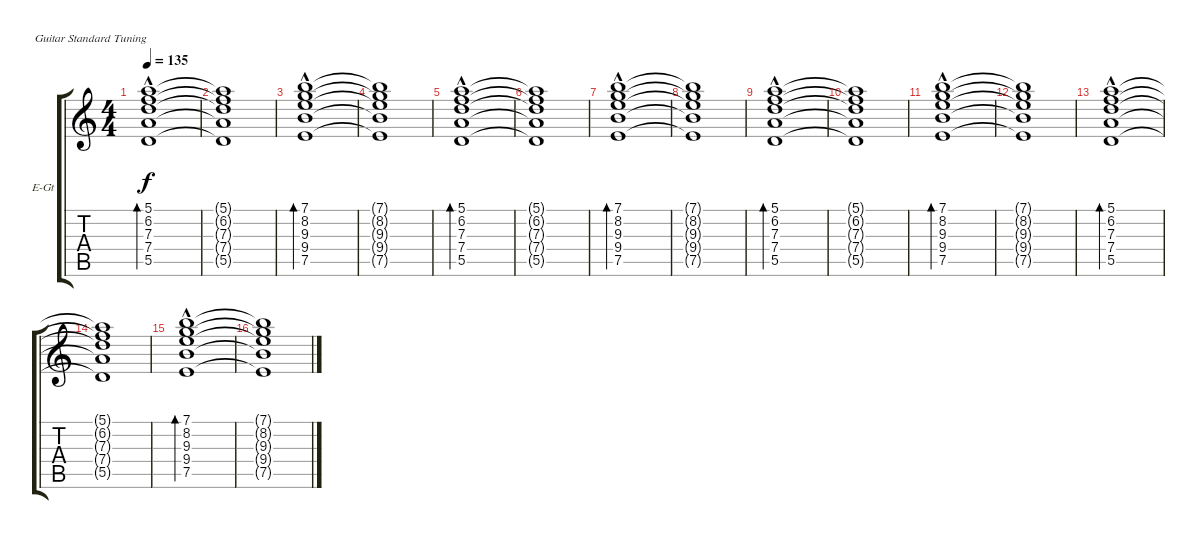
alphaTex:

\defaultSystemsLayout 4
\bracketExtendMode groupsimilarinstruments
\firstSystemTrackNameOrientation horizontal
\otherSystemsTrackNameOrientation horizontal
\track ("Cook" "E-Gt") {instrument electricguitarclean}
\staff {score tabs}
\tuning (E4 B3 G3 D3 A2 E2)
\ts (4 4)
\tempo 135
\clef g2
\ks c
(5.1{hac} 6.2 7.3 7.4 5.5).1{bd 178 dy f} |
(5.1{t} 6.2{t} 7.3{t} 7.4{t} 5.5{t}).1 |
(7.1{hac} 8.2 9.3 9.4 7.5).1{bd 178} |
(7.1{t} 8.2{t} 9.3{t} 9.4{t} 7.5{t}).1 |
(5.1{hac} 6.2 7.3 7.4 5.5).1{bd 178} |
(5.1{t} 6.2{t} 7.3{t} 7.4{t} 5.5{t}).1 |
(7.1{hac} 8.2 9.3 9.4 7.5).1{bd 178} |
(7.1{t} 8.2{t} 9.3{t} 9.4{t} 7.5{t}).1 |
(5.1{hac} 6.2 7.3 7.4 5.5).1{bd 178} |
(5.1{t} 6.2{t} 7.3{t} 7.4{t} 5.5{t}).1 |
(7.1{hac} 8.2 9.3 9.4 7.5).1{bd 178} |
(7.1{t} 8.2{t} 9.3{t} 9.4{t} 7.5{t}).1 |
(5.1{hac} 6.2 7.3 7.4 5.5).1{bd 178} |
(5.1{t} 6.2{t} 7.3{t} 7.4{t} 5.5{t}).1 |
(7.1{hac} 8.2 9.3 9.4 7.5).1{bd 178} |
(7.1{t} 8.2{t} 9.3{t} 9.4{t} 7.5{t}).1
